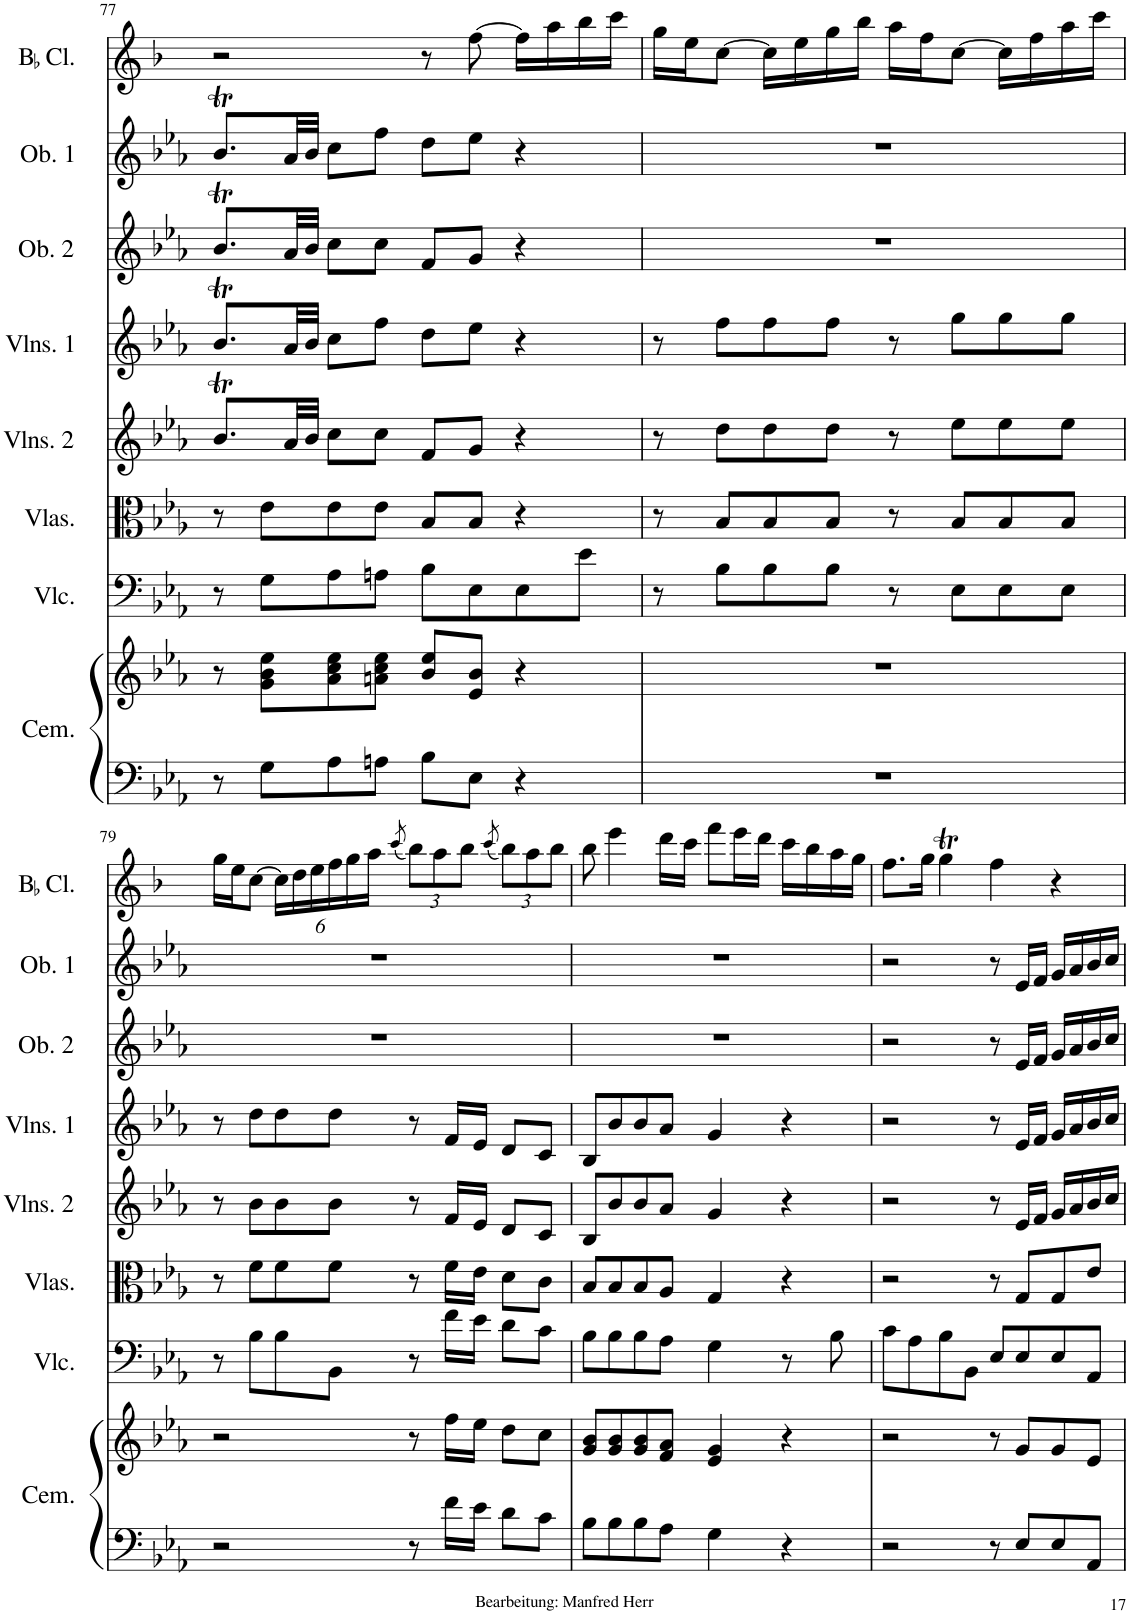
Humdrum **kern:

**kern	**kern	**kern	**kern	**kern	**kern	**kern	**kern	**kern
*part8	*part8	*part7	*part6	*part5	*part4	*part3	*part2	*part1
*staff9	*staff8	*staff7	*staff6	*staff5	*staff4	*staff3	*staff2	*staff1
*I"Cembalo	*	*I"Violoncello	*I"Violas	*I"Violins 2	*I"Violins 1	*I"Oboe 2	*I"Oboe 1	*I"BaccidentalFlat Clarinet
*I'Cem.	*	*I'Vlc.	*I'Vlas.	*I'Vlns. 2	*I'Vlns. 1	*I'Ob. 2	*I'Ob. 1	*I'BaccidentalFlat Cl.
!!LO:PB:g=z
*clefF4	*clefG2	*clefF4	*clefC3	*clefG2	*clefG2	*clefG2	*clefG2	*clefG2
*	*	*	*	*	*	*	*	*Trd1c2
*k[b-e-a-]	*k[b-e-a-]	*k[b-e-a-]	*k[b-e-a-]	*k[b-e-a-]	*k[b-e-a-]	*k[b-e-a-]	*k[b-e-a-]	*k[b-]
*M4/4	*M4/4	*M4/4	*M4/4	*M4/4	*M4/4	*M4/4	*M4/4	*M4/4
=77	=77	=77	=77	=77	=77	=77	=77	=77
8r	8r	8r	8r	8.b-T/L	8.b-T/L	8.b-T/L	8.b-T/L	2r
8G\L	8g\ 8b-\ 8ee-\L	8G\L	8e-\L	.	.	.	.	.
.	.	.	.	32a-/LL	32a-/LL	32a-/LL	32a-/LL	.
.	.	.	.	32b-/JJJ	32b-/JJJ	32b-/JJJ	32b-/JJJ	.
8A-\	8a-\ 8cc\ 8ee-\	8A-\	8e-\	8cc\L	8cc\L	8cc\L	8cc\L	.
8An\J	8an\ 8cc\ 8ee-\J	8An\J	8e-\J	8cc\J	8ff\J	8cc\J	8ff\J	.
8B-\L	8b-/ 8ee-/L	8B-\L	8B-/L	8f/L	8dd\L	8f/L	8dd\L	8r
8E-\J	8e-/ 8b-/J	8E-\	8B-/J	8g/J	8ee-\J	8g/J	8ee-\J	[8ff\
4r	4r	8E-\	4r	4r	4r	4r	4r	16ff\LL]
.	.	.	.	.	.	.	.	16aa\
.	.	8e-\J	.	.	.	.	.	16bb-\
.	.	.	.	.	.	.	.	16ccc\JJ
=78	=78	=78	=78	=78	=78	=78	=78	=78
1r	1r	8r	8r	8r	8r	1r	1r	16gg\LL
.	.	.	.	.	.	.	.	16ee\J
.	.	8B-\L	8B-/L	8dd\L	8ff\L	.	.	[8cc\J
.	.	8B-\	8B-/	8dd\	8ff\	.	.	16cc\LL]
.	.	.	.	.	.	.	.	16ee\
.	.	8B-\J	8B-/J	8dd\J	8ff\J	.	.	16gg\
.	.	.	.	.	.	.	.	16bb-\JJ
.	.	8r	8r	8r	8r	.	.	16aa\LL
.	.	.	.	.	.	.	.	16ff\J
.	.	8E-\L	8B-/L	8ee-\L	8gg\L	.	.	[8cc\J
.	.	8E-\	8B-/	8ee-\	8gg\	.	.	16cc\LL]
.	.	.	.	.	.	.	.	16ff\
.	.	8E-\J	8B-/J	8ee-\J	8gg\J	.	.	16aa\
.	.	.	.	.	.	.	.	16ccc\JJ
!!LO:LB:g=z
=79	=79	=79	=79	=79	=79	=79	=79	=79
2r	2r	8r	8r	8r	8r	1r	1r	16gg\LL
.	.	.	.	.	.	.	.	16ee\J
.	.	8B-\L	8f\L	8b-\L	8dd\L	.	.	[8cc\J
*	*	*	*	*	*	*	*	*Xbrackettup
.	.	8B-\	8f\	8b-\	8dd\	.	.	24cc\LL]
.	.	.	.	.	.	.	.	24dd\
.	.	.	.	.	.	.	.	24ee\
.	.	8BB-\J	8f\J	8b-\J	8dd\J	.	.	24ff\
.	.	.	.	.	.	.	.	24gg\
.	.	.	.	.	.	.	.	24aa\JJ
.	.	.	.	.	.	.	.	(8qccc/
8r	8r	8r	8r	8r	8r	.	.	12bb-\L)
.	.	.	.	.	.	.	.	12aa\
16f\LL	16ff\LL	16f\LL	16f\LL	16f/LL	16f/LL	.	.	.
.	.	.	.	.	.	.	.	12bb-\J
16e-\JJ	16ee-\JJ	16e-\JJ	16e-\JJ	16e-/JJ	16e-/JJ	.	.	.
.	.	.	.	.	.	.	.	(8qccc/
8d\L	8dd\L	8d\L	8d\L	8d/L	8d/L	.	.	12bb-\L)
.	.	.	.	.	.	.	.	12aa\
8c\J	8cc\J	8c\J	8c\J	8c/J	8c/J	.	.	.
.	.	.	.	.	.	.	.	12bb-\J
=80	=80	=80	=80	=80	=80	=80	=80	=80
8B-\L	8g/ 8b-/L	8B-\L	8B-/L	8B-/L	8B-/L	1r	1r	8bb-\
8B-\	8g/ 8b-/	8B-\	8B-/	8b-/	8b-/	.	.	4eee\
8B-\	8g/ 8b-/	8B-\	8B-/	8b-/	8b-/	.	.	.
8A-\J	8f/ 8a-/J	8A-\J	8A-/J	8a-/J	8a-/J	.	.	16ddd\LL
.	.	.	.	.	.	.	.	16ccc\JJ
4G\	4e-/ 4g/	4G\	4G/	4g/	4g/	.	.	8fff\L
.	.	.	.	.	.	.	.	16eee\L
.	.	.	.	.	.	.	.	16ddd\JJ
4r	4r	8r	4r	4r	4r	.	.	16ccc\LL
.	.	.	.	.	.	.	.	16bb-\
.	.	8B-\	.	.	.	.	.	16aa\
.	.	.	.	.	.	.	.	16gg\JJ
=81	=81	=81	=81	=81	=81	=81	=81	=81
2r	2r	8c\L	2r	2r	2r	2r	2r	8.ff\L
.	.	8A-\	.	.	.	.	.	.
.	.	.	.	.	.	.	.	16gg\Jk
.	.	8B-\	.	.	.	.	.	4ggT\
.	.	8BB-\J	.	.	.	.	.	.
8r	8r	8E-/L	8r	8r	8r	8r	8r	4ff\
8E-/L	8g/L	8E-/	8G/L	16e-/LL	16e-/LL	16e-/LL	16e-/LL	.
.	.	.	.	16f/JJ	16f/JJ	16f/JJ	16f/JJ	.
8E-/	8g/	8E-/	8G/	16g/LL	16g/LL	16g/LL	16g/LL	4r
.	.	.	.	16a-/	16a-/	16a-/	16a-/	.
8AA-/J	8e-/J	8AA-/J	8e-/J	16b-/	16b-/	16b-/	16b-/	.
.	.	.	.	16cc/JJ	16cc/JJ	16cc/JJ	16cc/JJ	.
=	=	=	=	=	=	=	=	=
*-	*-	*-	*-	*-	*-	*-	*-	*-
